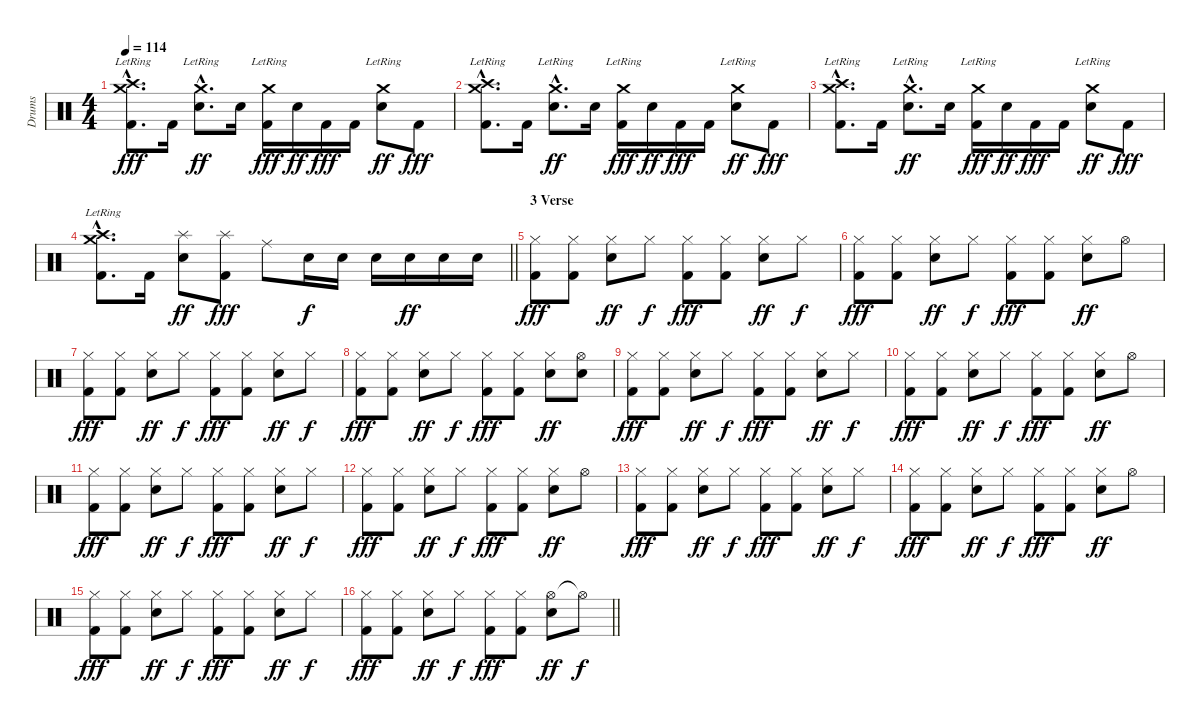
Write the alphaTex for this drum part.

\track ("Drums" "Drums") {instrument percussion}
\staff {score}
\articulation defaults
\ts (4 4)
\tempo 114
\clef neutral
\ks c
("Crash medium (hit)"{hac lr} "Crash high (hit)"{hac lr} "Kick (hit) 2"{hac}).8{d dy fff} "Kick (hit) 2".16 ("Crash medium (hit)"{hac lr} "Electric Snare (hit)"{hac}).8{d dy ff} "Electric Snare (hit)".16 ("Crash medium (hit)"{lr} "Kick (hit) 2").16{dy fff} "Electric Snare (hit)".16{dy ff} "Kick (hit) 2".16{dy fff} "Kick (hit) 2".16 ("Crash medium (hit)"{lr} "Electric Snare (hit)").8{dy ff} "Kick (hit) 2".8{dy fff} |
("Crash medium (hit)"{hac lr} "Crash high (hit)"{hac lr} "Kick (hit) 2"{hac}).8{d} "Kick (hit) 2".16 ("Crash medium (hit)"{hac lr} "Electric Snare (hit)"{hac}).8{d dy ff} "Electric Snare (hit)".16 ("Crash medium (hit)"{lr} "Kick (hit) 2").16{dy fff} "Electric Snare (hit)".16{dy ff} "Kick (hit) 2".16{dy fff} "Kick (hit) 2".16 ("Crash medium (hit)"{lr} "Electric Snare (hit)").8{dy ff} "Kick (hit) 2".8{dy fff} |
("Crash medium (hit)"{hac lr} "Crash high (hit)"{hac lr} "Kick (hit) 2"{hac}).8{d} "Kick (hit) 2".16 ("Crash medium (hit)"{hac lr} "Electric Snare (hit)"{hac}).8{d dy ff} "Electric Snare (hit)".16 ("Crash medium (hit)"{lr} "Kick (hit) 2").16{dy fff} "Electric Snare (hit)".16{dy ff} "Kick (hit) 2".16{dy fff} "Kick (hit) 2".16 ("Crash medium (hit)"{lr} "Electric Snare (hit)").8{dy ff} "Kick (hit) 2".8{dy fff} |
\barLineRight lightlight
("Crash medium (hit)"{hac lr} "Crash high (hit)"{hac lr} "Kick (hit) 2"{hac}).8{d} "Kick (hit) 2".16 ("Splash (hit)" "Electric Snare (hit)").8{dy ff} ("Splash (hit)" "Kick (hit) 2").8{dy fff} "Ride (middle)".8 "Electric Snare (hit)".16{dy f} "Electric Snare (hit)".16 "Electric Snare (hit)".16 "Electric Snare (hit)".16{dy ff} "Electric Snare (hit)".16 "Electric Snare (hit)".16 |
\section ("" "3 Verse")
("Hi-Hat (closed)" "Kick (hit) 2").8{dy fff} ("Hi-Hat (closed)" "Kick (hit) 2").8 ("Hi-Hat (closed)" "Electric Snare (hit)").8{dy ff} "Hi-Hat (closed)".8{dy f} ("Hi-Hat (closed)" "Kick (hit) 2").8{dy fff} ("Hi-Hat (closed)" "Kick (hit) 2").8 ("Hi-Hat (closed)" "Electric Snare (hit)").8{dy ff} "Hi-Hat (closed)".8{dy f} |
("Hi-Hat (closed)" "Kick (hit) 2").8{dy fff} ("Hi-Hat (closed)" "Kick (hit) 2").8 ("Hi-Hat (closed)" "Electric Snare (hit)").8{dy ff} "Hi-Hat (closed)".8{dy f} ("Hi-Hat (closed)" "Kick (hit) 2").8{dy fff} ("Hi-Hat (closed)" "Kick (hit) 2").8 ("Hi-Hat (closed)" "Electric Snare (hit)").8{dy ff} "Hi-Hat (open)".8 |
("Hi-Hat (closed)" "Kick (hit) 2").8{dy fff} ("Hi-Hat (closed)" "Kick (hit) 2").8 ("Hi-Hat (closed)" "Electric Snare (hit)").8{dy ff} "Hi-Hat (closed)".8{dy f} ("Hi-Hat (closed)" "Kick (hit) 2").8{dy fff} ("Hi-Hat (closed)" "Kick (hit) 2").8 ("Hi-Hat (closed)" "Electric Snare (hit)").8{dy ff} "Hi-Hat (closed)".8{dy f} |
("Hi-Hat (closed)" "Kick (hit) 2").8{dy fff} ("Hi-Hat (closed)" "Kick (hit) 2").8 ("Hi-Hat (closed)" "Electric Snare (hit)").8{dy ff} "Hi-Hat (closed)".8{dy f} ("Hi-Hat (closed)" "Kick (hit) 2").8{dy fff} ("Hi-Hat (closed)" "Kick (hit) 2").8 ("Hi-Hat (closed)" "Electric Snare (hit)").8{dy ff} ("Hi-Hat (open)" "Electric Snare (hit)").8 |
("Hi-Hat (closed)" "Kick (hit) 2").8{dy fff} ("Hi-Hat (closed)" "Kick (hit) 2").8 ("Hi-Hat (closed)" "Electric Snare (hit)").8{dy ff} "Hi-Hat (closed)".8{dy f} ("Hi-Hat (closed)" "Kick (hit) 2").8{dy fff} ("Hi-Hat (closed)" "Kick (hit) 2").8 ("Hi-Hat (closed)" "Electric Snare (hit)").8{dy ff} "Hi-Hat (closed)".8{dy f} |
("Hi-Hat (closed)" "Kick (hit) 2").8{dy fff} ("Hi-Hat (closed)" "Kick (hit) 2").8 ("Hi-Hat (closed)" "Electric Snare (hit)").8{dy ff} "Hi-Hat (closed)".8{dy f} ("Hi-Hat (closed)" "Kick (hit) 2").8{dy fff} ("Hi-Hat (closed)" "Kick (hit) 2").8 ("Hi-Hat (closed)" "Electric Snare (hit)").8{dy ff} "Hi-Hat (open)".8 |
("Hi-Hat (closed)" "Kick (hit) 2").8{dy fff} ("Hi-Hat (closed)" "Kick (hit) 2").8 ("Hi-Hat (closed)" "Electric Snare (hit)").8{dy ff} "Hi-Hat (closed)".8{dy f} ("Hi-Hat (closed)" "Kick (hit) 2").8{dy fff} ("Hi-Hat (closed)" "Kick (hit) 2").8 ("Hi-Hat (closed)" "Electric Snare (hit)").8{dy ff} "Hi-Hat (closed)".8{dy f} |
("Hi-Hat (closed)" "Kick (hit) 2").8{dy fff} ("Hi-Hat (closed)" "Kick (hit) 2").8 ("Hi-Hat (closed)" "Electric Snare (hit)").8{dy ff} "Hi-Hat (closed)".8{dy f} ("Hi-Hat (closed)" "Kick (hit) 2").8{dy fff} ("Hi-Hat (closed)" "Kick (hit) 2").8 ("Hi-Hat (closed)" "Electric Snare (hit)").8{dy ff} "Hi-Hat (open)".8 |
("Hi-Hat (closed)" "Kick (hit) 2").8{dy fff} ("Hi-Hat (closed)" "Kick (hit) 2").8 ("Hi-Hat (closed)" "Electric Snare (hit)").8{dy ff} "Hi-Hat (closed)".8{dy f} ("Hi-Hat (closed)" "Kick (hit) 2").8{dy fff} ("Hi-Hat (closed)" "Kick (hit) 2").8 ("Hi-Hat (closed)" "Electric Snare (hit)").8{dy ff} "Hi-Hat (closed)".8{dy f} |
("Hi-Hat (closed)" "Kick (hit) 2").8{dy fff} ("Hi-Hat (closed)" "Kick (hit) 2").8 ("Hi-Hat (closed)" "Electric Snare (hit)").8{dy ff} "Hi-Hat (closed)".8{dy f} ("Hi-Hat (closed)" "Kick (hit) 2").8{dy fff} ("Hi-Hat (closed)" "Kick (hit) 2").8 ("Hi-Hat (closed)" "Electric Snare (hit)").8{dy ff} "Hi-Hat (open)".8 |
("Hi-Hat (closed)" "Kick (hit) 2").8{dy fff} ("Hi-Hat (closed)" "Kick (hit) 2").8 ("Hi-Hat (closed)" "Electric Snare (hit)").8{dy ff} "Hi-Hat (closed)".8{dy f} ("Hi-Hat (closed)" "Kick (hit) 2").8{dy fff} ("Hi-Hat (closed)" "Kick (hit) 2").8 ("Hi-Hat (closed)" "Electric Snare (hit)").8{dy ff} "Hi-Hat (closed)".8{dy f} |
\barLineRight lightlight
("Hi-Hat (closed)" "Kick (hit) 2").8{dy fff} ("Hi-Hat (closed)" "Kick (hit) 2").8 ("Hi-Hat (closed)" "Electric Snare (hit)").8{dy ff} "Hi-Hat (closed)".8{dy f} ("Hi-Hat (closed)" "Kick (hit) 2").8{dy fff} ("Hi-Hat (closed)" "Kick (hit) 2").8 ("Hi-Hat (open)" "Electric Snare (hit)").8{dy ff} "Hi-Hat (open)"{t}.8{dy f}
